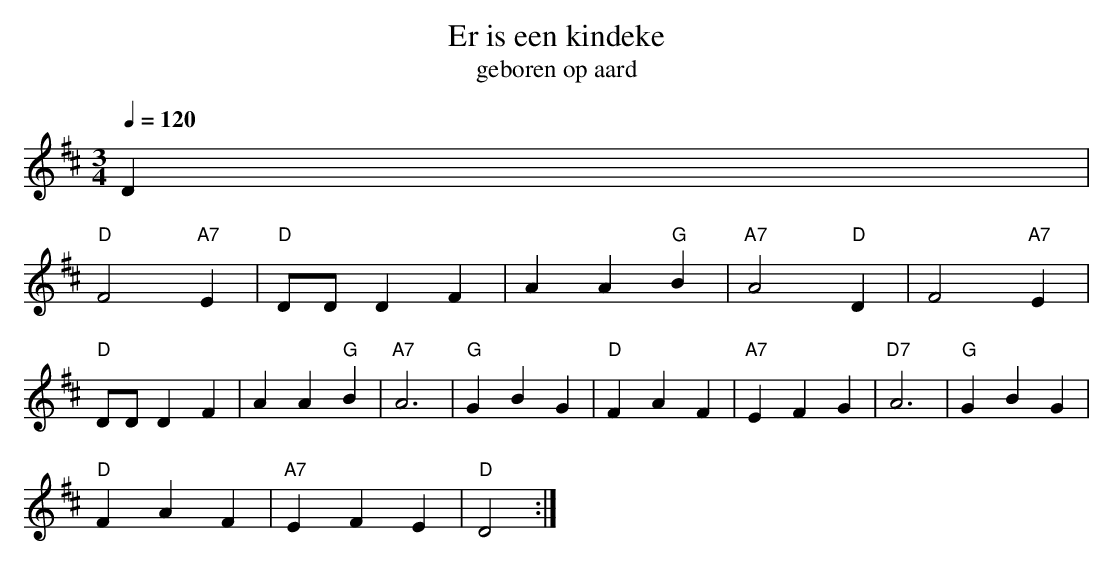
X:1
T:Er is een kindeke
T:geboren op aard
Q:1/4=120
M:3/4
L:1/8
K:D
D2 |
"D"F4 "A7"E2 | "D"DD D2 F2 | A2 A2 "G"B2 | "A7"A4 "D"D2 | F4 "A7"E2 |
"D"DD D2 F2 | A2 A2 "G"B2 | "A7"A6 | "G"G2 B2 G2 | "D"F2 A2 F2 | "A7"E2 F2 G2 | "D7"A6 | "G"G2 B2 G2 |
"D"F2 A2 F2 | "A7"E2 F2 E2 | "D"D4 :|
